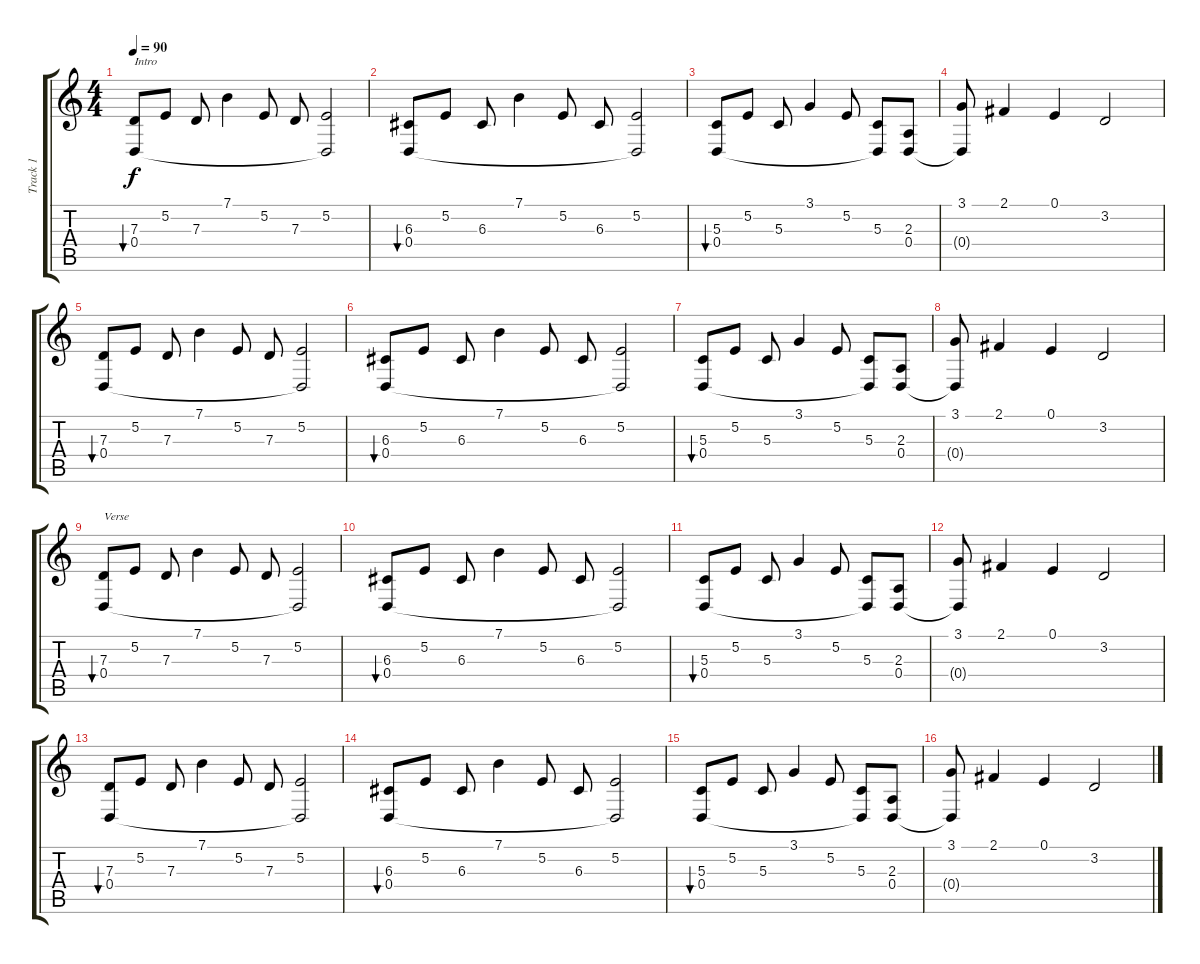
\track ("Track 1" "Track 1") {instrument acousticgrandpiano}
\staff {score tabs}
\tuning (E4 B3 G3 D3 A2 E2) {hide}
\ts (4 4)
\tempo 90
\clef g2
\ks c
(7.3 0.4).8{bu 480 txt "Intro" dy f instrument acousticgrandpiano} 5.2.8 7.3.8 7.1.4 5.2.8 7.3.8 (5.2 0.4{t}).2 |
(6.3 0.4).8{bu 480} 5.2.8 6.3.8 7.1.4 5.2.8 6.3.8 (5.2 0.4{t}).2 |
(5.3 0.4).8{bu 480} 5.2.8 5.3.8 3.1.4 5.2.8 (5.3 0.4{t}).8 (2.3 0.4).8 |
(3.1 0.4{t}).8 2.1.4 0.1.4 3.2.2 |
(7.3 0.4).8{bu 480} 5.2.8 7.3.8 7.1.4 5.2.8 7.3.8 (5.2 0.4{t}).2 |
(6.3 0.4).8{bu 480} 5.2.8 6.3.8 7.1.4 5.2.8 6.3.8 (5.2 0.4{t}).2 |
(5.3 0.4).8{bu 480} 5.2.8 5.3.8 3.1.4 5.2.8 (5.3 0.4{t}).8 (2.3 0.4).8 |
(3.1 0.4{t}).8 2.1.4 0.1.4 3.2.2 |
(7.3 0.4).8{bu 480 txt "Verse"} 5.2.8 7.3.8 7.1.4 5.2.8 7.3.8 (5.2 0.4{t}).2 |
(6.3 0.4).8{bu 480} 5.2.8 6.3.8 7.1.4 5.2.8 6.3.8 (5.2 0.4{t}).2 |
(5.3 0.4).8{bu 480} 5.2.8 5.3.8 3.1.4 5.2.8 (5.3 0.4{t}).8 (2.3 0.4).8 |
(3.1 0.4{t}).8 2.1.4 0.1.4 3.2.2 |
(7.3 0.4).8{bu 480} 5.2.8 7.3.8 7.1.4 5.2.8 7.3.8 (5.2 0.4{t}).2 |
(6.3 0.4).8{bu 480} 5.2.8 6.3.8 7.1.4 5.2.8 6.3.8 (5.2 0.4{t}).2 |
(5.3 0.4).8{bu 480} 5.2.8 5.3.8 3.1.4 5.2.8 (5.3 0.4{t}).8 (2.3 0.4).8 |
(3.1 0.4{t}).8 2.1.4 0.1.4 3.2.2
